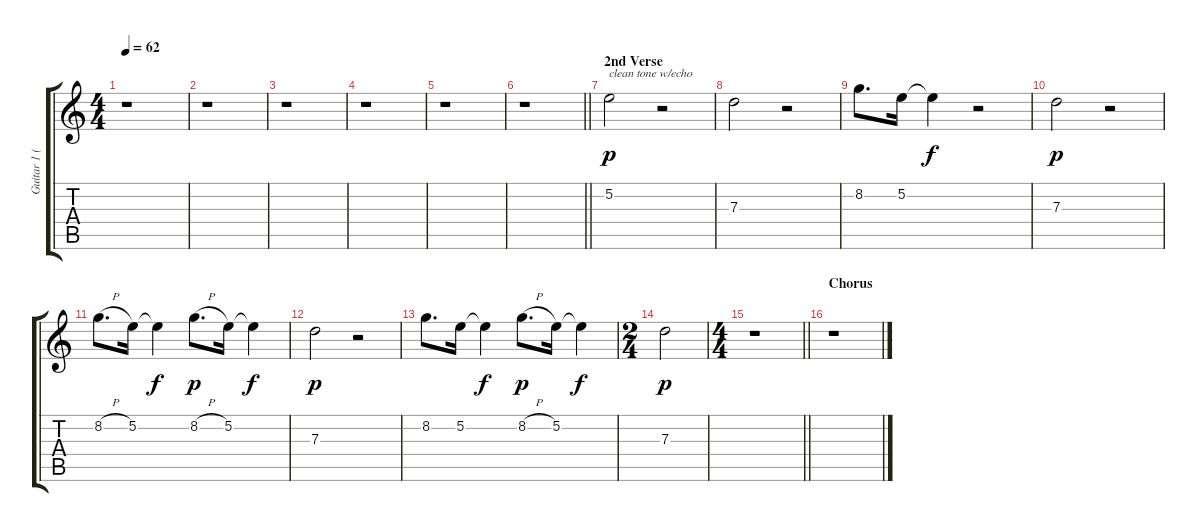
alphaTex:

\track ("Guitar 1 (Slash)" "Guitar 1 (") {instrument overdrivenguitar}
\staff {score tabs}
\tuning (E4 B3 G3 D3 A2 E2) {hide}
\ts (4 4)
\tempo 62
\clef g2
\ks c
r.1{dy p} |
r.1 |
r.1 |
r.1 |
r.1 |
\barLineRight lightlight
r.1 |
\section ("" "2nd Verse")
5.2.2{txt "clean tone w/echo" instrument electricguitarjazz} r.2 |
7.3.2 r.2 |
8.2.8{d} 5.2.16 5.2{t}.4{dy f} r.2 |
7.3.2{dy p} r.2 |
8.2{h}.8{d} 5.2.16 5.2{t}.4{dy f} 8.2{h}.8{d dy p} 5.2.16 5.2{t}.4{dy f} |
7.3.2{dy p} r.2 |
8.2.8{d} 5.2.16 5.2{t}.4{dy f} 8.2{h}.8{d dy p} 5.2.16 5.2{t}.4{dy f} |
\ts (2 4)
7.3.2{dy p} |
\ts (4 4)
\barLineRight lightlight
r.1 |
\section ("" "Chorus")
r.1
